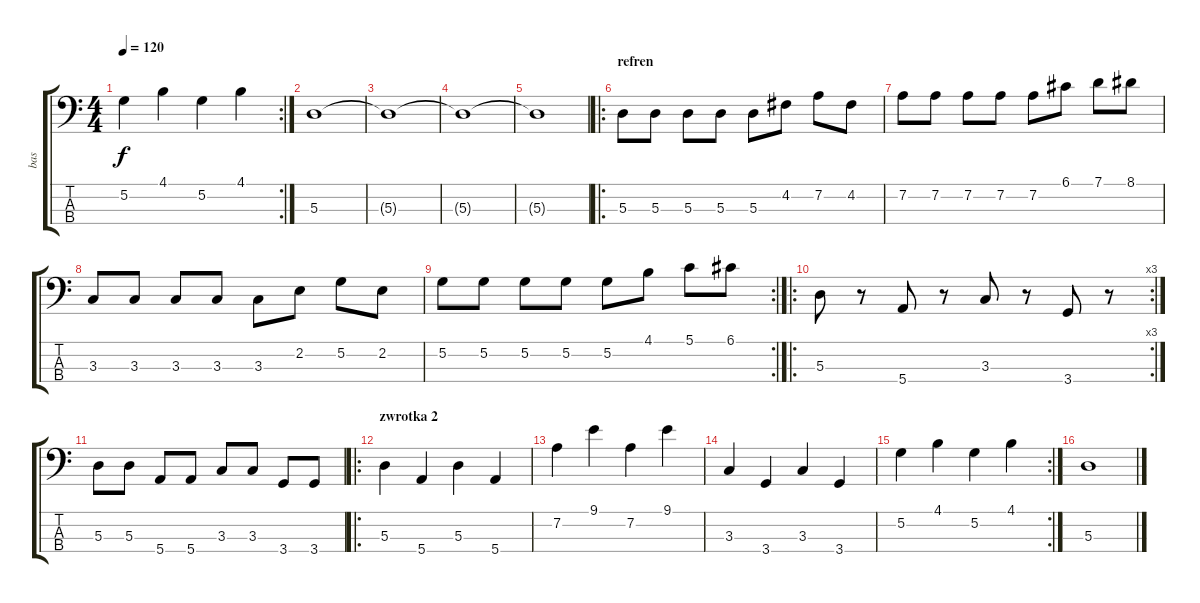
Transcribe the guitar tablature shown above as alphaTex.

\track ("bas" "bas") {instrument electricbassfinger}
\staff {score tabs}
\tuning (G2 D2 A1 E1) {hide}
\rc 2
\ts (4 4)
\tempo 120
\clef f4
\ks c
5.2.4{dy f} 4.1.4 5.2.4 4.1.4 |
5.3.1 |
5.3{t}.1 |
5.3{t}.1 |
5.3{t}.1 |
\ro
\section ("" "refren")
5.3.8 5.3.8 5.3.8 5.3.8 5.3.8 4.2.8 7.2.8 4.2.8 |
7.2.8 7.2.8 7.2.8 7.2.8 7.2.8 6.1.8 7.1.8 8.1.8 |
3.3.8 3.3.8 3.3.8 3.3.8 3.3.8 2.2.8 5.2.8 2.2.8 |
\rc 2
5.2.8 5.2.8 5.2.8 5.2.8 5.2.8 4.1.8 5.1.8 6.1.8 |
\ro
\rc 3
5.3.8 r.8 5.4.8 r.8 3.3.8 r.8 3.4.8 r.8 |
5.3.8 5.3.8 5.4.8 5.4.8 3.3.8 3.3.8 3.4.8 3.4.8 |
\ro
\section ("" "zwrotka 2")
5.3.4 5.4.4 5.3.4 5.4.4 |
7.2.4 9.1.4 7.2.4 9.1.4 |
3.3.4 3.4.4 3.3.4 3.4.4 |
\rc 2
5.2.4 4.1.4 5.2.4 4.1.4 |
5.3.1
